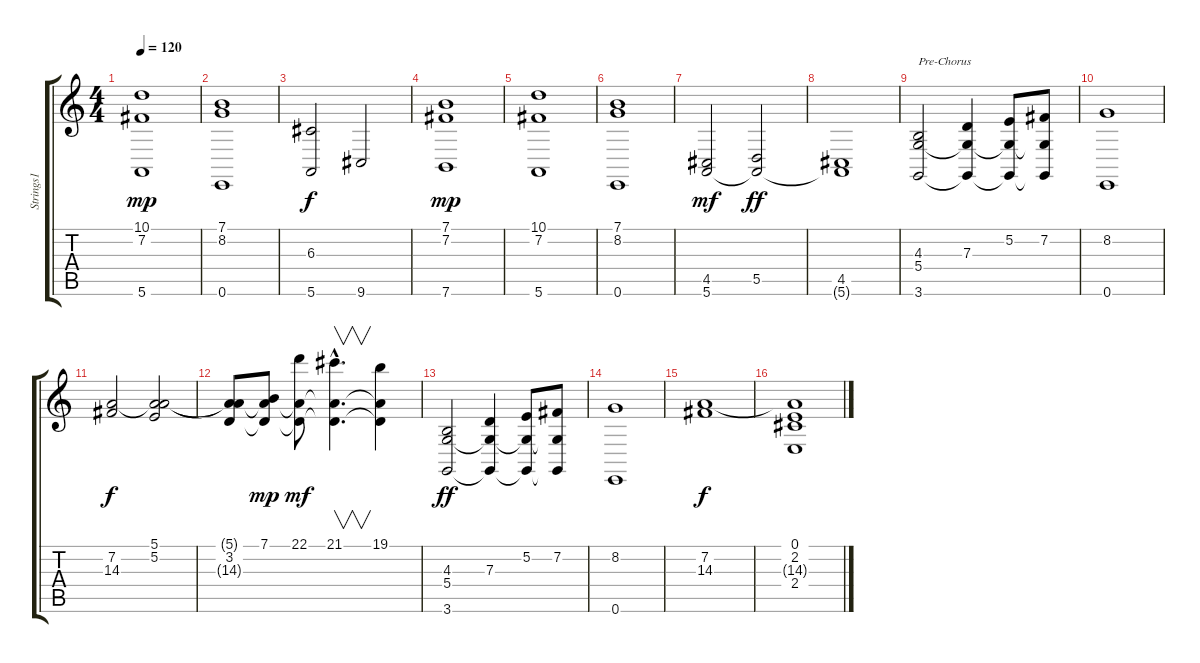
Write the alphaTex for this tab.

\track ("Strings1" "Strings1") {instrument stringensemble1}
\staff {score tabs}
\tuning (E4 B3 G3 D3 A2 E2) {hide}
\ts (4 4)
\tempo 120
\clef g2
\ks c
(10.1 7.2 5.6).1{dy mp} |
(7.1 8.2 0.6).1 |
(6.3 5.6).2{dy f} 9.6.2 |
(7.1 7.2 7.6).1{dy mp} |
(10.1 7.2 5.6).1 |
(7.1 8.2 0.6).1 |
(4.5 5.6).2{dy mf} (5.5 5.6{t}).2{dy ff} |
(4.5 5.6{t}).1 |
(4.3 5.4 3.6).2{txt "Pre-Chorus"} (7.3 5.4{t} 3.6{t}).4 (5.2 5.4{t} 3.6{t}).8 (7.2 5.4{t} 3.6{t}).8 |
(8.2 0.6).1 |
(7.2 14.3).2{dy f} (5.1 5.2 14.3{t}).2 |
(5.1{t} 3.2 14.3{t}).8 (7.1 3.2{t} 14.3{t}).8{dy mp} (22.1 3.2{t} 14.3{t}).8{dy mf} (21.1{hac} 3.2{hac t} 14.3{hac t}).4{v d} (19.1 3.2{t} 14.3{t}).4 |
(4.3 5.4 3.6).2{dy ff} (7.3 5.4{t} 3.6{t}).4 (5.2 5.4{t} 3.6{t}).8 (7.2 5.4{t} 3.6{t}).8 |
(8.2 0.6).1 |
(7.2 14.3).1{dy f} |
(0.1 2.2 14.3{t} 2.4).1
